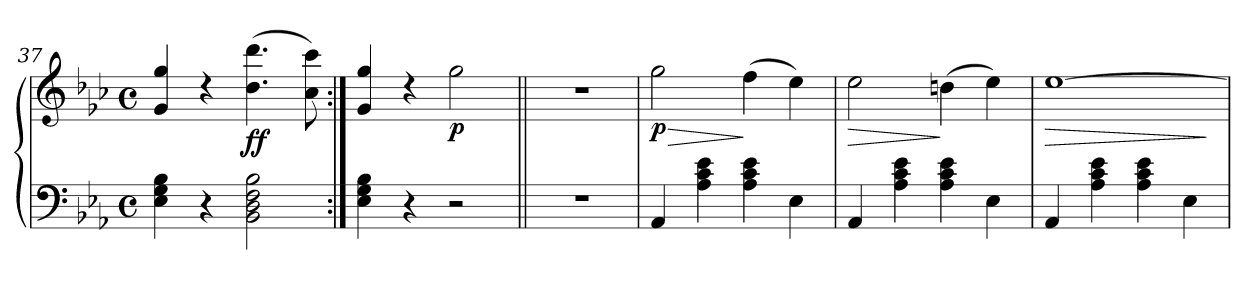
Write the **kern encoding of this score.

**kern	**kern	**dynam
*part1	*part1	*part1
*staff2	*staff1	*staff1/2
*clefF4	*clefG3	*
*k[b-e-a-]	*k[b-e-a-]	*
*M4/4	*M4/4	*
*met(c)	*met(c)	*
=37	=37	=37
4E-\ 4G\ 4B-\	4e-/ 4ee-/	.
4r	4rb	.
!	!	!LO:DY:b
!	!	!LO:DY:n=1:b
2BB-\ 2D\ 2F\ 2B-\	(>4.b-\ 4.bb-\	f f
.	8a-\ 8aa-\)	.
=38:|!	=38:|!	=38:|!
4E-\ 4G\ 4B-\	4e-/ 4ee-/	.
4r	4rb	.
!	!	!LO:DY:b
2rE	2ee-\	p
=39||	=39||	=39||
1r	1r	.
=40	=40	=40
!	!	!LO:HP:b
!	!	!LO:DY:n=1:b
4AA-/	2ee-\	> p
4A-\ 4c\ 4e-\	.	.
4A-\ 4c\ 4e-\	(>4dd\	]
4E-\	4cc\)	.
=41	=41	=41
!	!	!LO:HP:b
4AA-/	2cc\	>
4A-\ 4c\ 4e-\	.	.
4A-\ 4c\ 4e-\	(>4bn\	]
4E-\	4cc\)	.
=42	=42	=42
!	!	!LO:HP:b
4AA-/	[>1cc	>
4A-\ 4c\ 4e-\	.	.
4A-\ 4c\ 4e-\	.	.
4E-\	.	.
.	.	]
=	=	=
*-	*-	*-
